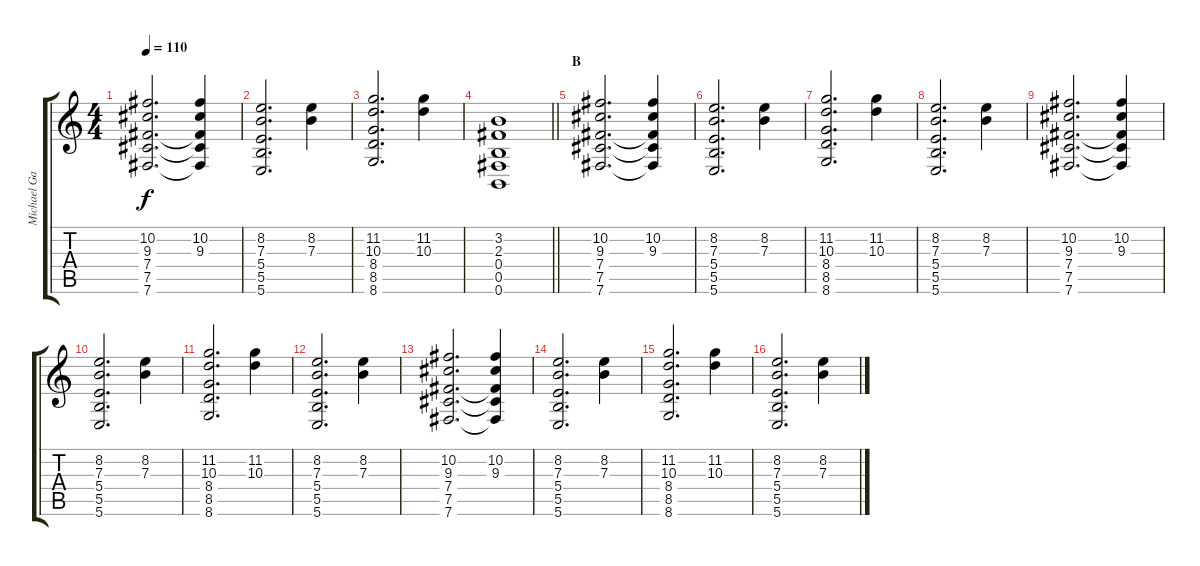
\track ("Michael Gallagher Clean" "Michael Ga") {instrument electricguitarjazz}
\staff {score tabs}
\tuning (Db4 Ab3 E3 B2 Gb2 B1) {hide}
\ts (4 4)
\tempo 110
\clef g2
\ks c
(10.2 9.3 7.4 7.5 7.6).2{d dy f} (10.2 9.3 7.4{t} 7.5{t} 7.6{t}).4 |
(8.2 7.3 5.4 5.5 5.6).2{d} (8.2 7.3).4 |
(11.2 10.3 8.4 8.5 8.6).2{d} (11.2 10.3).4 |
\barLineRight lightlight
(3.2 2.3 0.4 0.5 0.6).1 |
\section ("" "B")
(10.2 9.3 7.4 7.5 7.6).2{d} (10.2 9.3 7.4{t} 7.5{t} 7.6{t}).4 |
(8.2 7.3 5.4 5.5 5.6).2{d} (8.2 7.3).4 |
(11.2 10.3 8.4 8.5 8.6).2{d} (11.2 10.3).4 |
(8.2 7.3 5.4 5.5 5.6).2{d} (8.2 7.3).4 |
(10.2 9.3 7.4 7.5 7.6).2{d} (10.2 9.3 7.4{t} 7.5{t} 7.6{t}).4 |
(8.2 7.3 5.4 5.5 5.6).2{d} (8.2 7.3).4 |
(11.2 10.3 8.4 8.5 8.6).2{d} (11.2 10.3).4 |
(8.2 7.3 5.4 5.5 5.6).2{d} (8.2 7.3).4 |
(10.2 9.3 7.4 7.5 7.6).2{d} (10.2 9.3 7.4{t} 7.5{t} 7.6{t}).4 |
(8.2 7.3 5.4 5.5 5.6).2{d} (8.2 7.3).4 |
(11.2 10.3 8.4 8.5 8.6).2{d} (11.2 10.3).4 |
(8.2 7.3 5.4 5.5 5.6).2{d} (8.2 7.3).4
